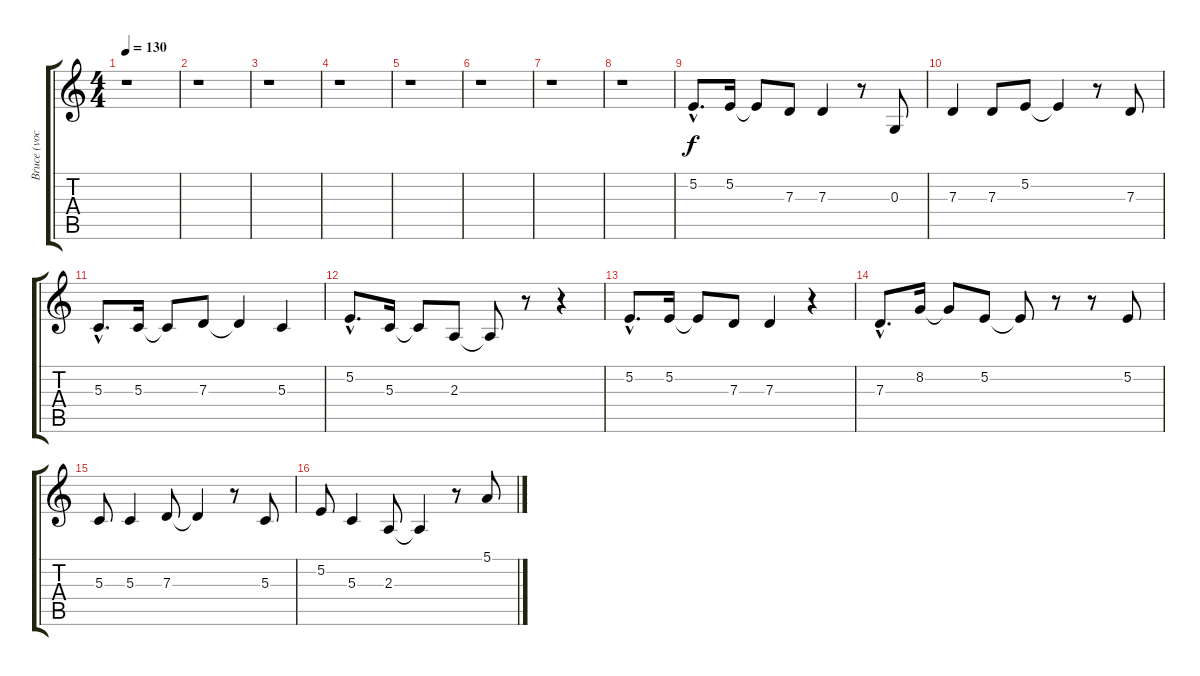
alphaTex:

\track ("Bruce (vocals)" "Bruce (voc") {instrument cello}
\staff {score tabs}
\tuning (E4 B3 G3 D3 A2 E2) {hide}
\ts (4 4)
\tempo 130
\clef g2
\ks c
r.1{dy f instrument cello} |
r.1 |
r.1 |
r.1 |
r.1 |
r.1 |
r.1 |
r.1 |
5.2{hac}.8{d} 5.2.16 5.2{t}.8 7.3.8 7.3.4 r.8 0.3.8 |
7.3.4 7.3.8 5.2.8 5.2{t}.4 r.8 7.3.8 |
5.3{hac}.8{d} 5.3.16 5.3{t}.8 7.3.8 7.3{t}.4 5.3.4 |
5.2{hac}.8{d} 5.3.16 5.3{t}.8 2.3.8 2.3{t}.8 r.8 r.4 |
5.2{hac}.8{d} 5.2.16 5.2{t}.8 7.3.8 7.3.4 r.4 |
7.3{hac}.8{d} 8.2.16 8.2{t}.8 5.2.8 5.2{t}.8 r.8 r.8 5.2.8 |
5.3.8 5.3.4 7.3.8 7.3{t}.4 r.8 5.3.8 |
5.2.8 5.3.4 2.3.8 2.3{t}.4 r.8 5.1.8
